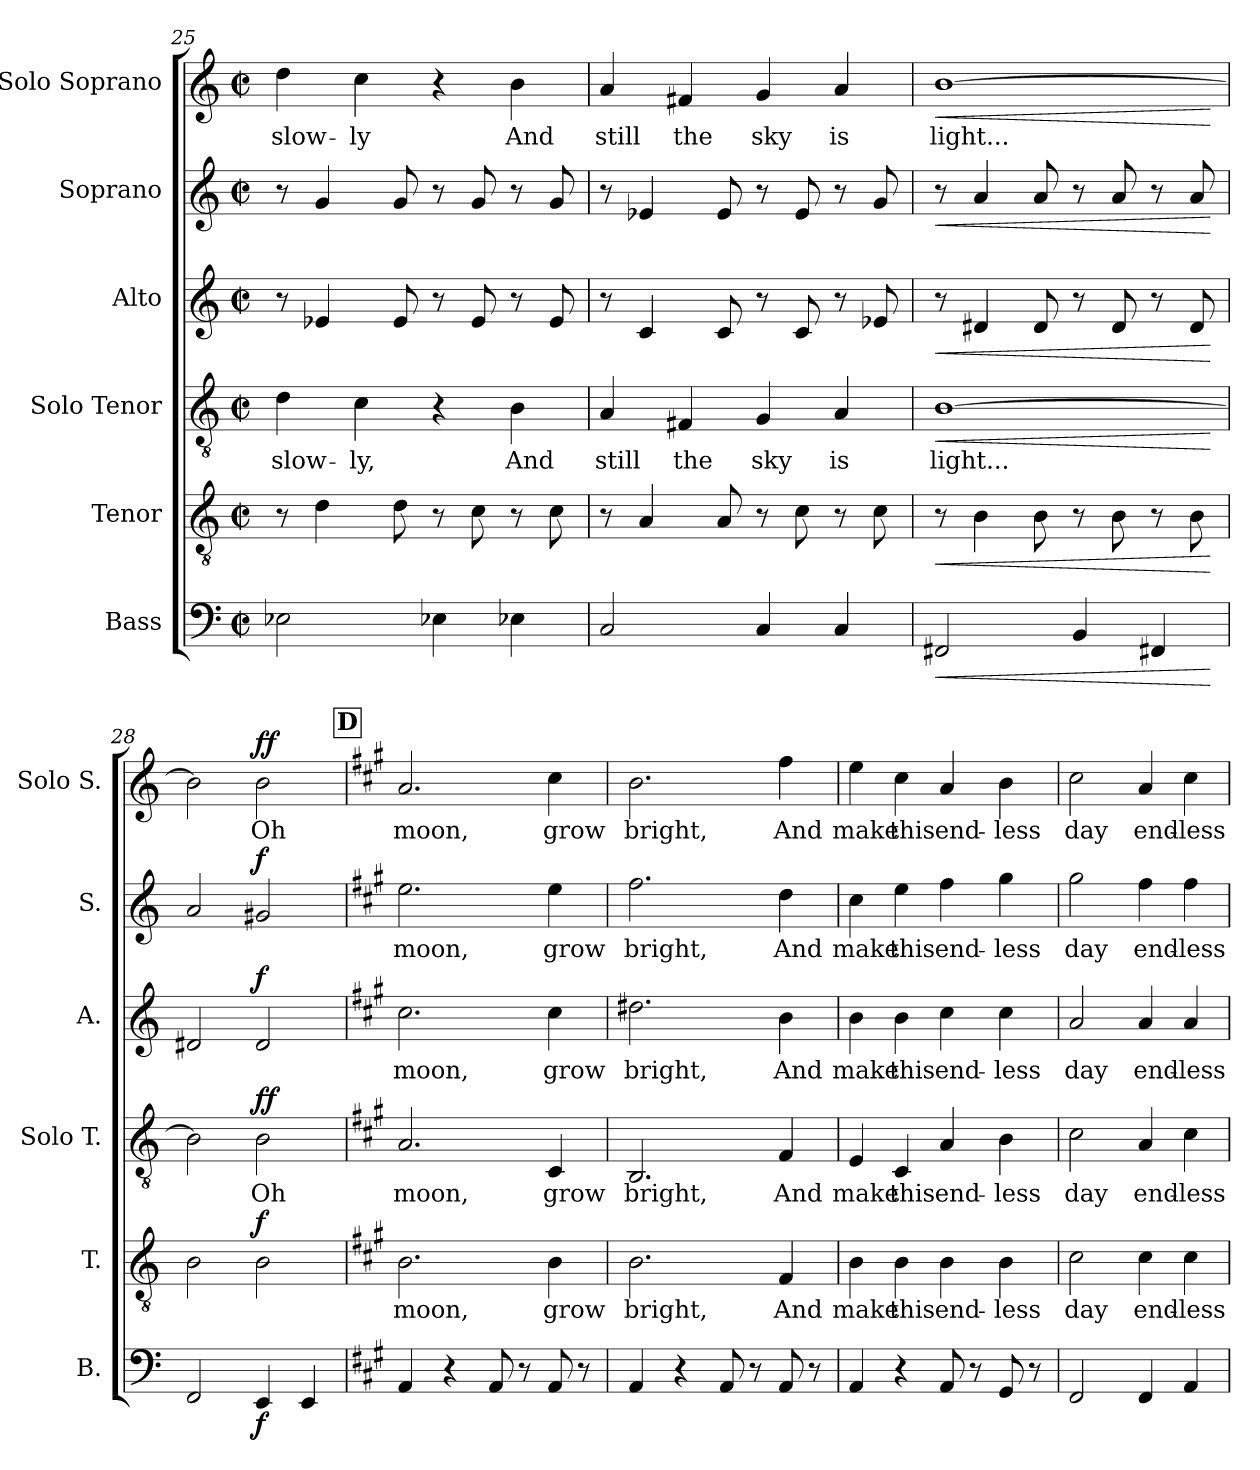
**kern	**dynam	**kern	**text	**dynam	**kern	**text	**dynam	**kern	**text	**dynam	**kern	**text	**dynam	**kern	**text	**dynam
*part6	*part6	*part5	*part5	*part5	*part4	*part4	*part4	*part3	*part3	*part3	*part2	*part2	*part2	*part1	*part1	*part1
*staff6	*staff6	*staff5	*staff5	*staff5	*staff4	*staff4	*staff4	*staff3	*staff3	*staff3	*staff2	*staff2	*staff2	*staff1	*staff1	*staff1
*I"Bass	*	*I"Tenor	*	*	*I"Solo Tenor	*	*	*I"Alto	*	*	*I"Soprano	*	*	*I"Solo Soprano	*	*
*I'B.	*	*I'T.	*	*	*I'Solo T.	*	*	*I'A.	*	*	*I'S.	*	*	*I'Solo S.	*	*
*clefF4	*	*clefGv2	*	*	*clefGv2	*	*	*clefG2	*	*	*clefG2	*	*	*clefG2	*	*
*k[]	*	*k[]	*	*	*k[]	*	*	*k[]	*	*	*k[]	*	*	*k[]	*	*
*M2/2	*	*M2/2	*	*	*M2/2	*	*	*M2/2	*	*	*M2/2	*	*	*M2/2	*	*
*met(c|)	*	*met(c|)	*	*	*met(c|)	*	*	*met(c|)	*	*	*met(c|)	*	*	*met(c|)	*	*
=25	=25	=25	=25	=25	=25	=25	=25	=25	=25	=25	=25	=25	=25	=25	=25	=25
!	!	!	!	!	!	!LO:LY:b	!	!	!	!	!	!	!	!	!LO:LY:b	!
2E-X\	.	8r	.	.	4d\	slow-	.	8r	.	.	8r	.	.	4dd\	slow-	.
.	.	4d\	.	.	.	.	.	4e-X/	.	.	4g/	.	.	.	.	.
!	!	!	!	!	!	!LO:LY:b	!	!	!	!	!	!	!	!	!LO:LY:b	!
.	.	.	.	.	4c\	-ly,	.	.	.	.	.	.	.	4cc\	-ly	.
.	.	8d\	.	.	.	.	.	8e-/	.	.	8g/	.	.	.	.	.
4E-X\	.	8r	.	.	4r	.	.	8r	.	.	8r	.	.	4r	.	.
.	.	8c\	.	.	.	.	.	8e-/	.	.	8g/	.	.	.	.	.
!	!	!	!	!	!	!LO:LY:b	!	!	!	!	!	!	!	!	!LO:LY:b	!
4E-X\	.	8r	.	.	4B\	And	.	8r	.	.	8r	.	.	4b\	And	.
.	.	8c\	.	.	.	.	.	8e-/	.	.	8g/	.	.	.	.	.
!!LO:LB:g=z
=26	=26	=26	=26	=26	=26	=26	=26	=26	=26	=26	=26	=26	=26	=26	=26	=26
!	!	!	!	!	!	!LO:LY:b	!	!	!	!	!	!	!	!	!LO:LY:b	!
2C/	.	8r	.	.	4A/	still	.	8r	.	.	8r	.	.	4a/	still	.
.	.	4A/	.	.	.	.	.	4c/	.	.	4e-X/	.	.	.	.	.
!	!	!	!	!	!	!LO:LY:b	!	!	!	!	!	!	!	!	!LO:LY:b	!
.	.	.	.	.	4F#X/	the	.	.	.	.	.	.	.	4f#X/	the	.
.	.	8A/	.	.	.	.	.	8c/	.	.	8e-/	.	.	.	.	.
!	!	!	!	!	!	!LO:LY:b	!	!	!	!	!	!	!	!	!LO:LY:b	!
4C/	.	8r	.	.	4G/	sky	.	8r	.	.	8r	.	.	4g/	sky	.
.	.	8c\	.	.	.	.	.	8c/	.	.	8e-/	.	.	.	.	.
!	!	!	!	!	!	!LO:LY:b	!	!	!	!	!	!	!	!	!LO:LY:b	!
4C/	.	8r	.	.	4A/	is	.	8r	.	.	8r	.	.	4a/	is	.
.	.	8c\	.	.	.	.	.	8e-X/	.	.	8g/	.	.	.	.	.
=27	=27	=27	=27	=27	=27	=27	=27	=27	=27	=27	=27	=27	=27	=27	=27	=27
!	!LO:HP:b	!	!	!LO:HP:b	!	!LO:LY:b	!LO:HP:b	!	!	!LO:HP:b	!	!	!LO:HP:b	!	!LO:LY:b	!LO:HP:b
2FF#X/	<	8r	.	<	[1B	light...	<	8r	.	<	8r	.	<	[1b	light...	<
.	.	4B\	.	.	.	.	.	4d#X/	.	.	4a/	.	.	.	.	.
.	.	8B\	.	.	.	.	.	8d#/	.	.	8a/	.	.	.	.	.
4BB/	.	8r	.	.	.	.	.	8r	.	.	8r	.	.	.	.	.
.	.	8B\	.	.	.	.	.	8d#/	.	.	8a/	.	.	.	.	.
4FF#X/	.	8r	.	.	.	.	.	8r	.	.	8r	.	.	.	.	.
.	.	8B\	.	.	.	.	.	8d#/	.	.	8a/	.	.	.	.	.
.	[	.	.	[	.	.	[	.	.	[	.	.	[	.	.	[
=28	=28	=28	=28	=28	=28	=28	=28	=28	=28	=28	=28	=28	=28	=28	=28	=28
2FF/	.	2B\	.	.	2B\]	.	.	2d#X/	.	.	2a/	.	.	2b\]	.	.
!	!LO:DY:b	!	!	!LO:DY:b	!	!LO:LY:b	!LO:DY:b	!	!	!LO:DY:b	!	!	!LO:DY:b	!	!LO:LY:b	!LO:DY:b
4EE/	f	2B\	.	f	2B\	Oh	ff	2d#/	.	f	2g#X/	.	f	2b\	Oh	ff
4EE/	.	.	.	.	.	.	.	.	.	.	.	.	.	.	.	.
!!LO:REH:place=s1:a:B:fs=14:t=D
=29	=29	=29	=29	=29	=29	=29	=29	=29	=29	=29	=29	=29	=29	=29	=29	=29
*k[f#c#g#]	*	*k[f#c#g#]	*	*	*k[f#c#g#]	*	*	*k[f#c#g#]	*	*	*k[f#c#g#]	*	*	*k[f#c#g#]	*	*
!	!	!	!LO:LY:b	!	!	!LO:LY:b	!	!	!LO:LY:b	!	!	!LO:LY:b	!	!	!LO:LY:b	!
4AA/	.	2.B\	moon,	.	2.A/	moon,	.	2.cc#\	moon,	.	2.ee\	moon,	.	2.a/	moon,	.
4r	.	.	.	.	.	.	.	.	.	.	.	.	.	.	.	.
8AA/	.	.	.	.	.	.	.	.	.	.	.	.	.	.	.	.
8r	.	.	.	.	.	.	.	.	.	.	.	.	.	.	.	.
!	!	!	!LO:LY:b	!	!	!LO:LY:b	!	!	!LO:LY:b	!	!	!LO:LY:b	!	!	!LO:LY:b	!
8AA/	.	4B\	grow	.	4C#/	grow	.	4cc#\	grow	.	4ee\	grow	.	4cc#\	grow	.
8r	.	.	.	.	.	.	.	.	.	.	.	.	.	.	.	.
!!LO:PB:g=z
=30	=30	=30	=30	=30	=30	=30	=30	=30	=30	=30	=30	=30	=30	=30	=30	=30
!	!	!	!LO:LY:b	!	!	!LO:LY:b	!	!	!LO:LY:b	!	!	!LO:LY:b	!	!	!LO:LY:b	!
4AA/	.	2.B\	bright,	.	2.BB/	bright,	.	2.dd#X\	bright,	.	2.ff#\	bright,	.	2.b\	bright,	.
4r	.	.	.	.	.	.	.	.	.	.	.	.	.	.	.	.
8AA/	.	.	.	.	.	.	.	.	.	.	.	.	.	.	.	.
8r	.	.	.	.	.	.	.	.	.	.	.	.	.	.	.	.
!	!	!	!LO:LY:b	!	!	!LO:LY:b	!	!	!LO:LY:b	!	!	!LO:LY:b	!	!	!LO:LY:b	!
8AA/	.	4F#/	And	.	4F#/	And	.	4b\	And	.	4dd\	And	.	4ff#\	And	.
8r	.	.	.	.	.	.	.	.	.	.	.	.	.	.	.	.
=31	=31	=31	=31	=31	=31	=31	=31	=31	=31	=31	=31	=31	=31	=31	=31	=31
!	!	!	!LO:LY:b	!	!	!LO:LY:b	!	!	!LO:LY:b	!	!	!LO:LY:b	!	!	!LO:LY:b	!
4AA/	.	4B\	make	.	4E/	make	.	4b\	make	.	4cc#\	make	.	4ee\	make	.
!	!	!	!LO:LY:b	!	!	!LO:LY:b	!	!	!LO:LY:b	!	!	!LO:LY:b	!	!	!LO:LY:b	!
4r	.	4B\	this	.	4C#/	this	.	4b\	this	.	4ee\	this	.	4cc#\	this	.
!	!	!	!LO:LY:b	!	!	!LO:LY:b	!	!	!LO:LY:b	!	!	!LO:LY:b	!	!	!LO:LY:b	!
8AA/	.	4B\	end-	.	4A/	end-	.	4cc#\	end-	.	4ff#\	end-	.	4a/	end-	.
8r	.	.	.	.	.	.	.	.	.	.	.	.	.	.	.	.
!	!	!	!LO:LY:b	!	!	!LO:LY:b	!	!	!LO:LY:b	!	!	!LO:LY:b	!	!	!LO:LY:b	!
8GG#/	.	4B\	-less	.	4B\	-less	.	4cc#\	-less	.	4gg#\	-less	.	4b\	-less	.
8r	.	.	.	.	.	.	.	.	.	.	.	.	.	.	.	.
=32	=32	=32	=32	=32	=32	=32	=32	=32	=32	=32	=32	=32	=32	=32	=32	=32
!	!	!	!LO:LY:b	!	!	!LO:LY:b	!	!	!LO:LY:b	!	!	!LO:LY:b	!	!	!LO:LY:b	!
2FF#/	.	2c#\	day	.	2c#\	day	.	2a/	day	.	2gg#\	day	.	2cc#\	day	.
!	!	!	!LO:LY:b	!	!	!LO:LY:b	!	!	!LO:LY:b	!	!	!LO:LY:b	!	!	!LO:LY:b	!
4FF#/	.	4c#\	end-	.	4A/	end-	.	4a/	end-	.	4ff#\	end-	.	4a/	end-	.
!	!	!	!LO:LY:b	!	!	!LO:LY:b	!	!	!LO:LY:b	!	!	!LO:LY:b	!	!	!LO:LY:b	!
4AA/	.	4c#\	-less	.	4c#\	-less	.	4a/	-less	.	4ff#\	-less	.	4cc#\	-less	.
=	=	=	=	=	=	=	=	=	=	=	=	=	=	=	=	=
*-	*-	*-	*-	*-	*-	*-	*-	*-	*-	*-	*-	*-	*-	*-	*-	*-
